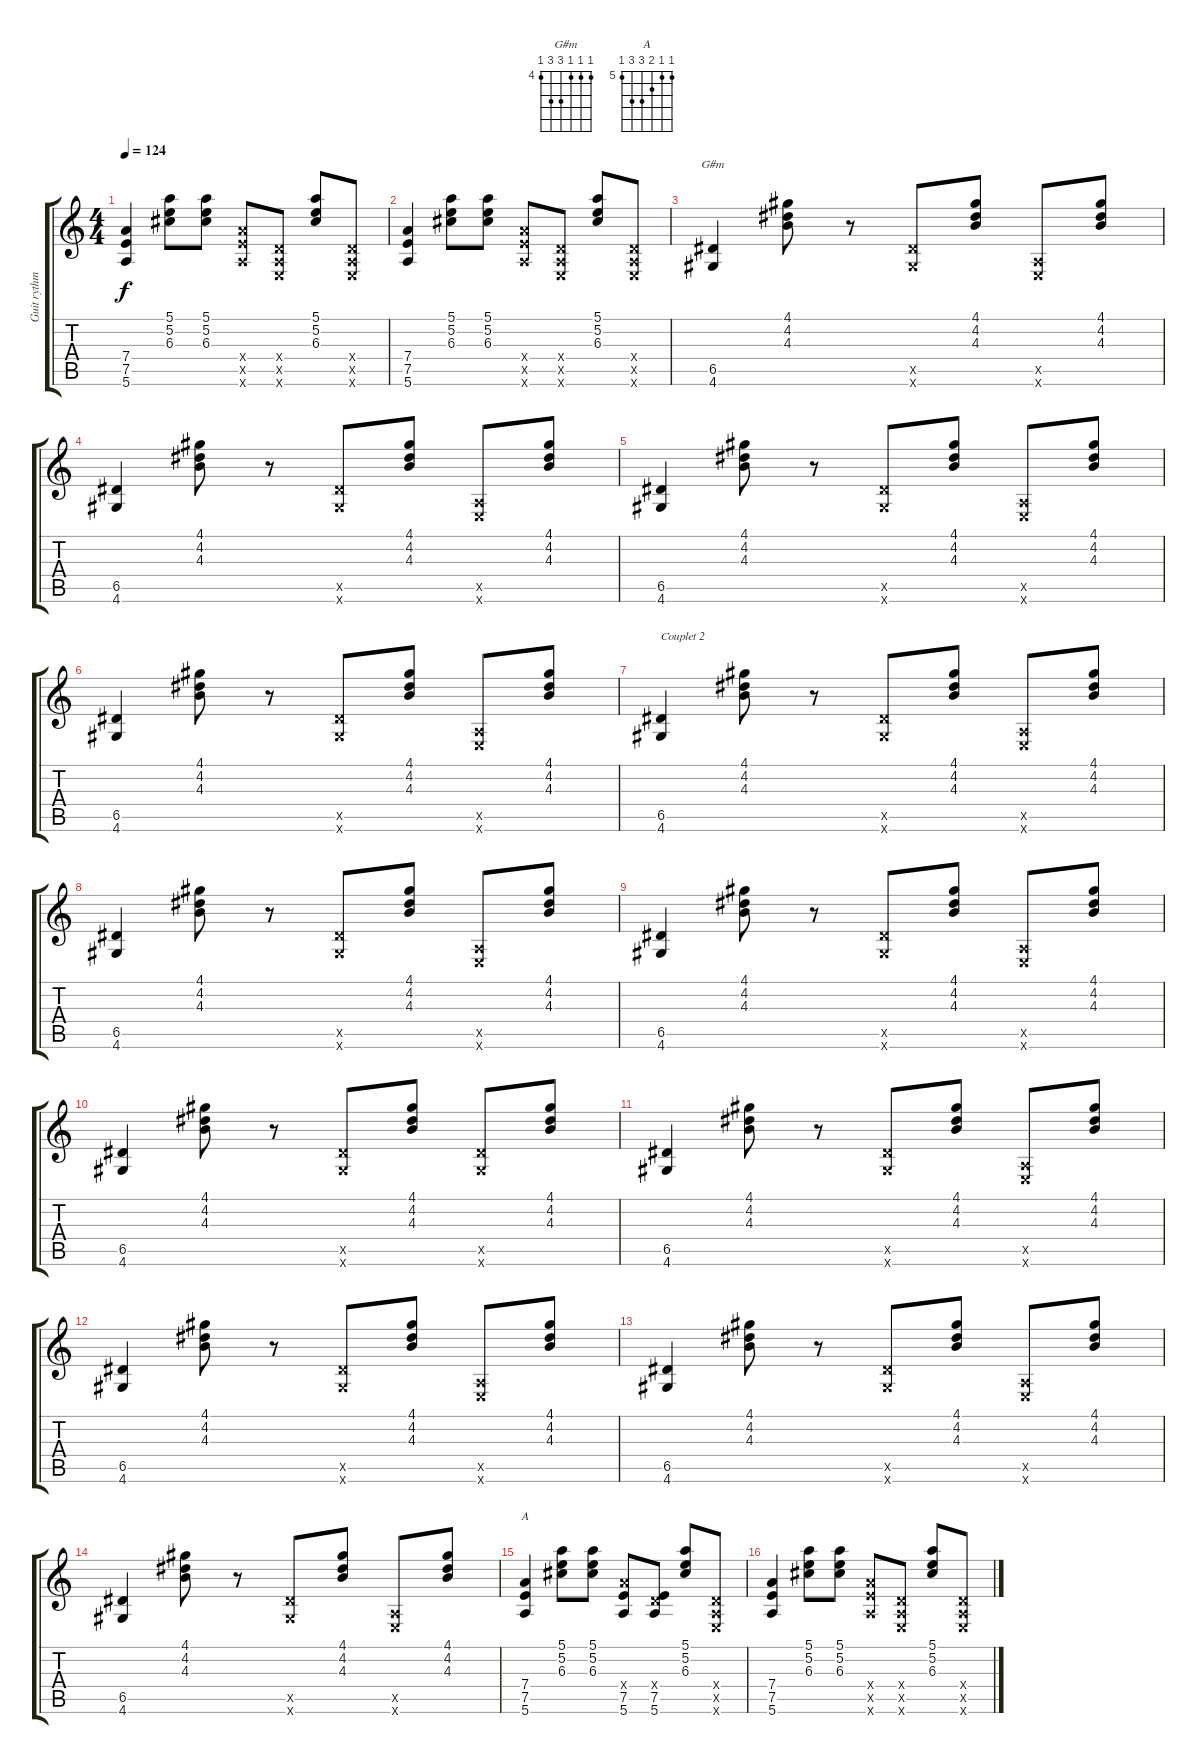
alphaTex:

\track ("Guit rythm" "Guit rythm") {instrument electricguitarclean}
\staff {score tabs}
\tuning (E4 B3 G3 D3 A2 E2) {hide}
\chord ("G#m" 4 4 4 6 6 4) {firstfret 4}
\chord ("A" 5 5 6 7 7 5) {firstfret 5}
\ts (4 4)
\tempo 124
\clef g2
\ks c
(7.4 7.5 5.6).4{dy f} (5.1 5.2 6.3).8 (5.1 5.2 6.3).8 (7.4{x} 7.5{x} 5.6{x}).8 (0.4{x} 0.5{x} 0.6{x}).8 (5.1 5.2 6.3).8 (0.4{x} 0.5{x} 0.6{x}).8 |
(7.4 7.5 5.6).4 (5.1 5.2 6.3).8 (5.1 5.2 6.3).8 (7.4{x} 7.5{x} 5.6{x}).8 (0.4{x} 0.5{x} 0.6{x}).8 (5.1 5.2 6.3).8 (0.4{x} 0.5{x} 0.6{x}).8 |
(6.5 4.6).4{ch "G#m"} (4.1 4.2 4.3).8 r.8 (6.5{x} 4.6{x}).8 (4.1 4.2 4.3).8 (0.5{x} 0.6{x}).8 (4.1 4.2 4.3).8 |
(6.5 4.6).4 (4.1 4.2 4.3).8 r.8 (6.5{x} 4.6{x}).8 (4.1 4.2 4.3).8 (0.5{x} 0.6{x}).8 (4.1 4.2 4.3).8 |
(6.5 4.6).4 (4.1 4.2 4.3).8 r.8 (6.5{x} 4.6{x}).8 (4.1 4.2 4.3).8 (0.5{x} 0.6{x}).8 (4.1 4.2 4.3).8 |
(6.5 4.6).4 (4.1 4.2 4.3).8 r.8 (6.5{x} 4.6{x}).8 (4.1 4.2 4.3).8 (0.5{x} 0.6{x}).8 (4.1 4.2 4.3).8 |
(6.5 4.6).4{txt "Couplet 2"} (4.1 4.2 4.3).8 r.8 (6.5{x} 4.6{x}).8 (4.1 4.2 4.3).8 (0.5{x} 0.6{x}).8 (4.1 4.2 4.3).8 |
(6.5 4.6).4 (4.1 4.2 4.3).8 r.8 (6.5{x} 4.6{x}).8 (4.1 4.2 4.3).8 (0.5{x} 0.6{x}).8 (4.1 4.2 4.3).8 |
(6.5 4.6).4 (4.1 4.2 4.3).8 r.8 (6.5{x} 4.6{x}).8 (4.1 4.2 4.3).8 (0.5{x} 0.6{x}).8 (4.1 4.2 4.3).8 |
(6.5 4.6).4 (4.1 4.2 4.3).8 r.8 (6.5{x} 4.6{x}).8 (4.1 4.2 4.3).8 (6.5{x} 4.6{x}).8 (4.1 4.2 4.3).8 |
(6.5 4.6).4 (4.1 4.2 4.3).8 r.8 (6.5{x} 4.6{x}).8 (4.1 4.2 4.3).8 (0.5{x} 0.6{x}).8 (4.1 4.2 4.3).8 |
(6.5 4.6).4 (4.1 4.2 4.3).8 r.8 (6.5{x} 4.6{x}).8 (4.1 4.2 4.3).8 (0.5{x} 0.6{x}).8 (4.1 4.2 4.3).8 |
(6.5 4.6).4 (4.1 4.2 4.3).8 r.8 (6.5{x} 4.6{x}).8 (4.1 4.2 4.3).8 (0.5{x} 0.6{x}).8 (4.1 4.2 4.3).8 |
(6.5 4.6).4 (4.1 4.2 4.3).8 r.8 (6.5{x} 4.6{x}).8 (4.1 4.2 4.3).8 (0.5{x} 0.6{x}).8 (4.1 4.2 4.3).8 |
(7.4 7.5 5.6).4{ch "A"} (5.1 5.2 6.3).8 (5.1 5.2 6.3).8 (7.4{x} 7.5 5.6).8 (0.4{x} 7.5 5.6).8 (5.1 5.2 6.3).8 (0.4{x} 0.5{x} 0.6{x}).8 |
(7.4 7.5 5.6).4 (5.1 5.2 6.3).8 (5.1 5.2 6.3).8 (7.4{x} 7.5{x} 5.6{x}).8 (0.4{x} 0.5{x} 0.6{x}).8 (5.1 5.2 6.3).8 (0.4{x} 0.5{x} 0.6{x}).8
